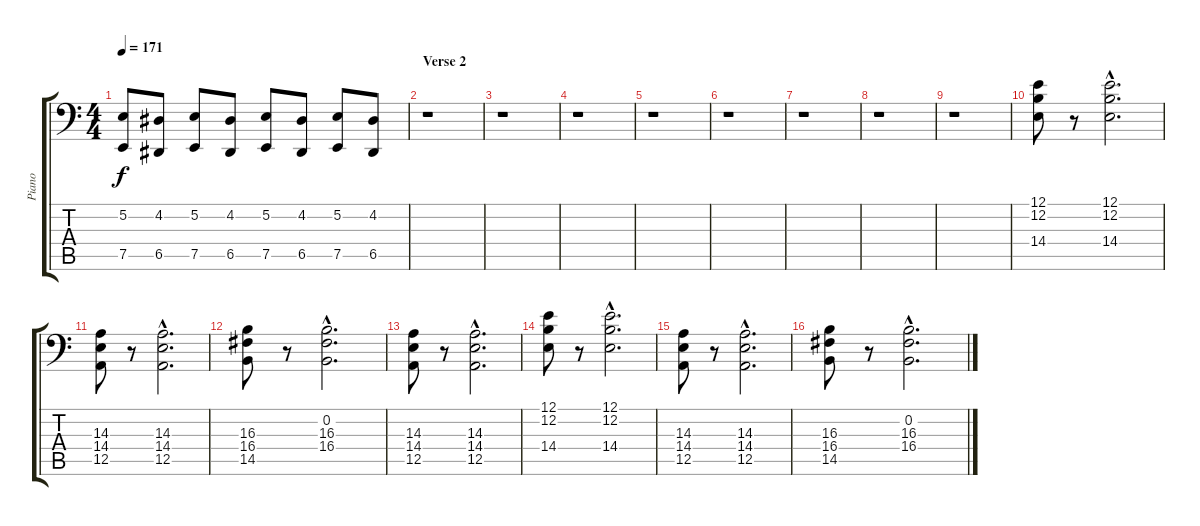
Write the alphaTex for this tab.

\track ("Piano" "Piano") {instrument electricgrandpiano}
\staff {score tabs}
\tuning (E3 B2 G2 D2 A1 E1) {hide}
\ts (4 4)
\tempo 171
\clef f4
\ks c
(5.2 7.5).8{dy f} (4.2 6.5).8 (5.2 7.5).8 (4.2 6.5).8 (5.2 7.5).8 (4.2 6.5).8 (5.2 7.5).8 (4.2 6.5).8 |
\section ("" "Verse 2")
r.1 |
r.1 |
r.1 |
r.1 |
r.1 |
r.1 |
r.1 |
r.1 |
(12.1 12.2 14.4).8 r.8 (12.1{hac} 12.2{hac} 14.4{hac}).2{d} |
(14.3 14.4 12.5).8 r.8 (14.3{hac} 14.4{hac} 12.5{hac}).2{d} |
(16.3 16.4 14.5).8 r.8 (0.2{hac} 16.3{hac} 16.4{hac}).2{d} |
(14.3 14.4 12.5).8 r.8 (14.3{hac} 14.4{hac} 12.5{hac}).2{d} |
(12.1 12.2 14.4).8 r.8 (12.1{hac} 12.2{hac} 14.4{hac}).2{d} |
(14.3 14.4 12.5).8 r.8 (14.3{hac} 14.4{hac} 12.5{hac}).2{d} |
(16.3 16.4 14.5).8 r.8 (0.2{hac} 16.3{hac} 16.4{hac}).2{d}
